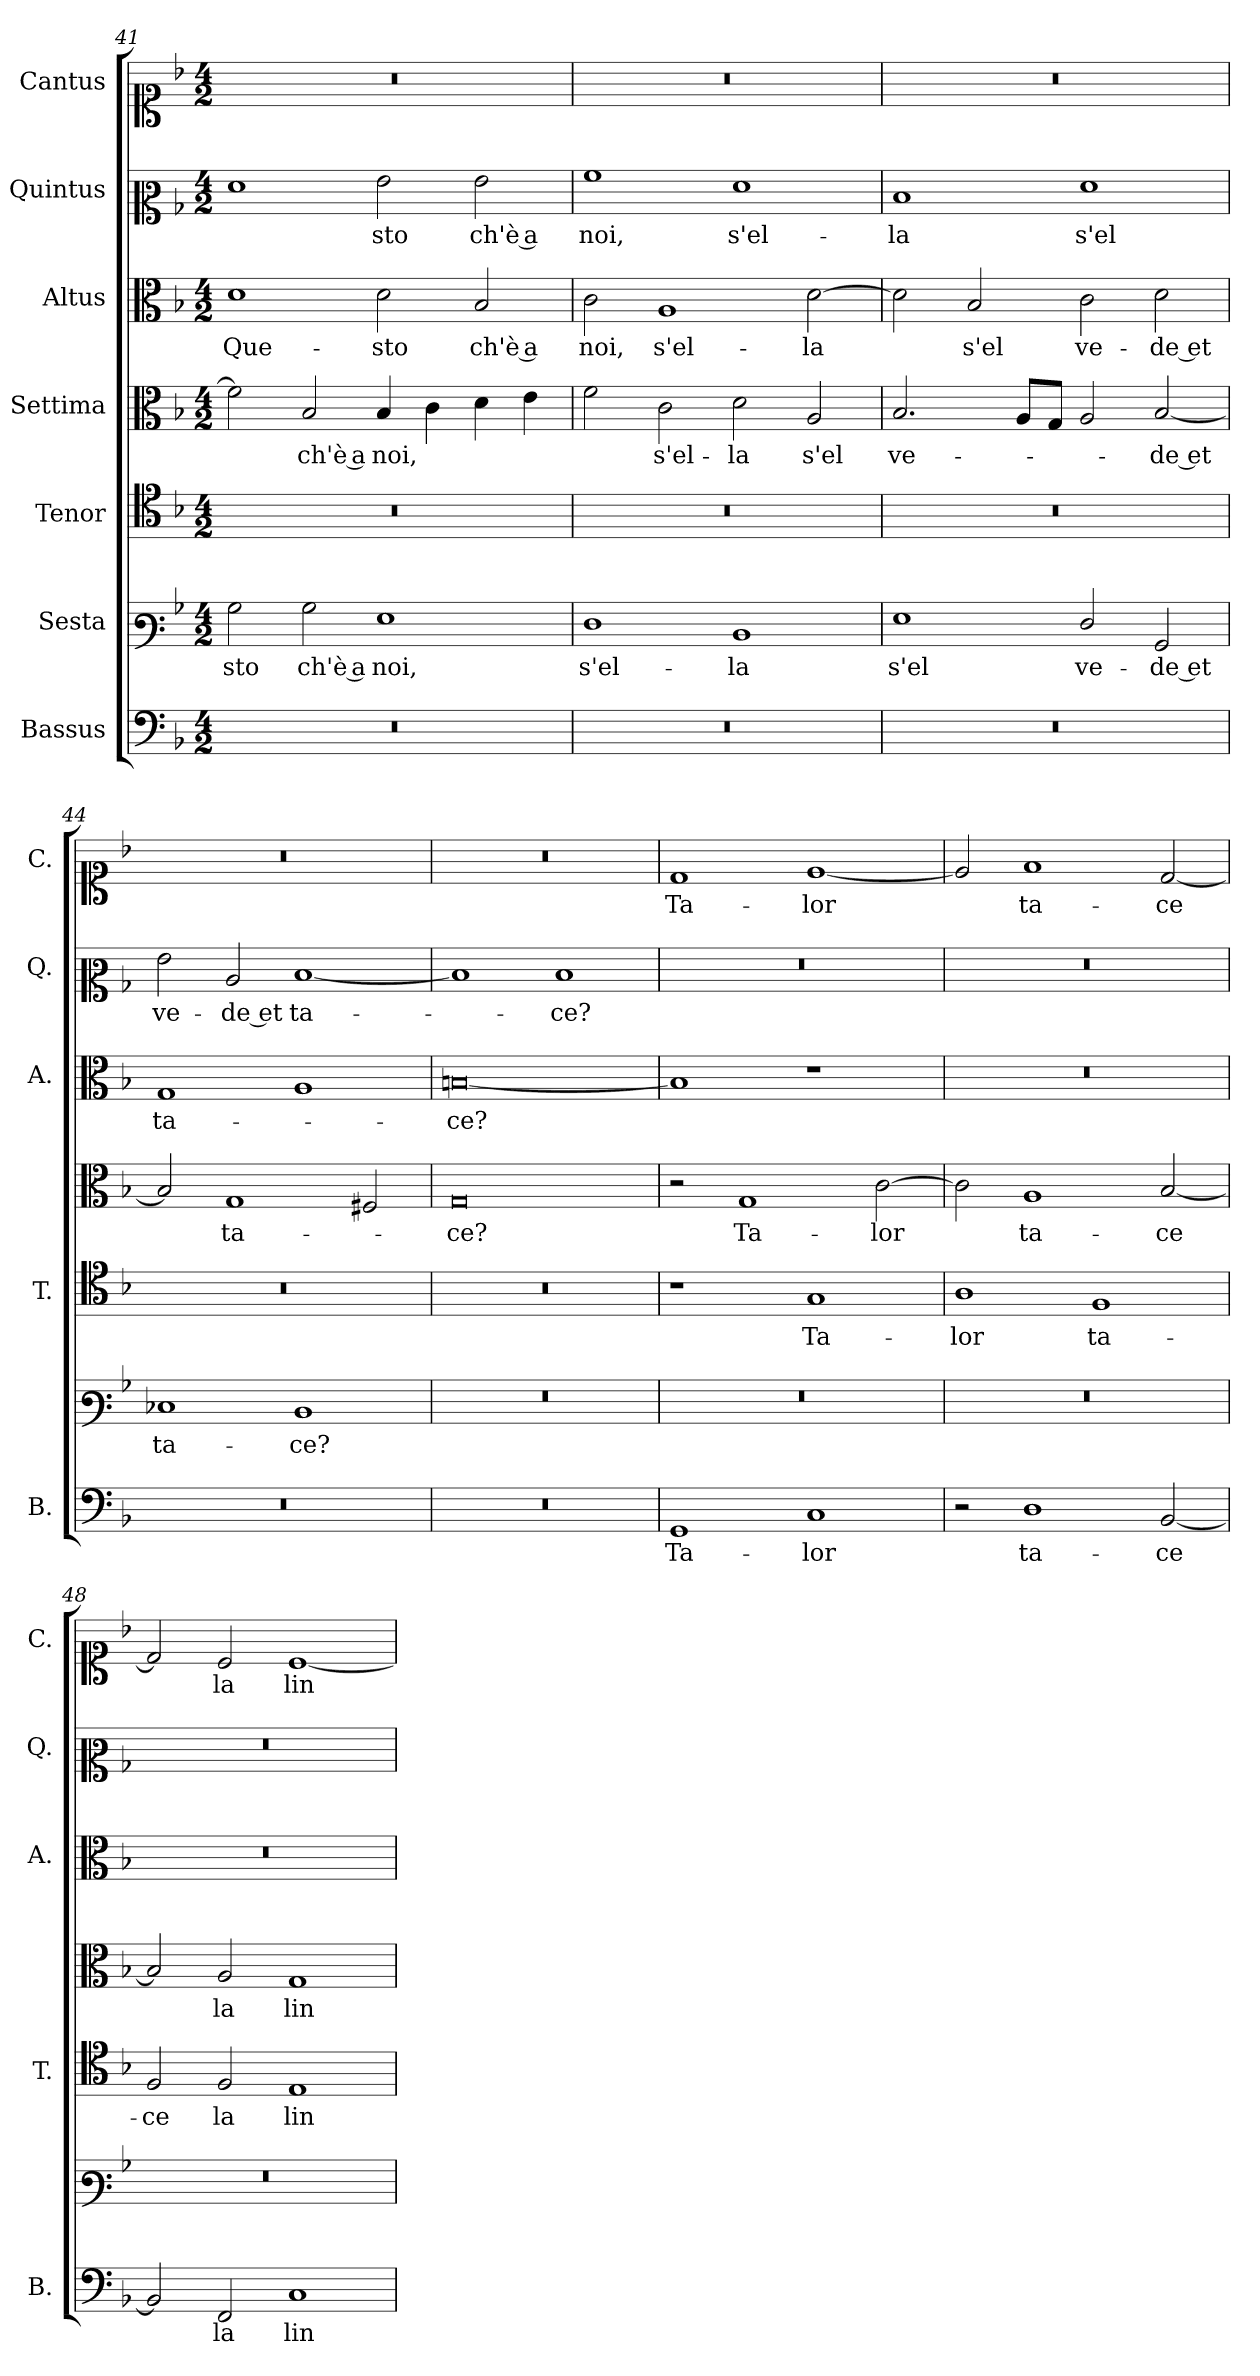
**kern	**text	**kern	**text	**kern	**text	**kern	**text	**kern	**text	**kern	**text	**kern	**text
*part7	*part7	*part6	*part6	*part5	*part5	*part4	*part4	*part3	*part3	*part2	*part2	*part1	*part1
*staff7	*staff7	*staff6	*staff6	*staff5	*staff5	*staff4	*staff4	*staff3	*staff3	*staff2	*staff2	*staff1	*staff1
*I"Bassus	*	*I"Sesta	*	*I"Tenor	*	*I"Settima	*	*I"Altus	*	*I"Quintus	*	*I"Cantus	*
*I'B.	*	*	*	*I'T.	*	*	*	*I'A.	*	*I'Q.	*	*I'C.	*
!!LO:PB:g=z
*clefF4	*	*clefF3	*	*clefC4	*	*clefC3	*	*clefC3	*	*clefC2	*	*clefC1	*
*k[b-]	*	*k[b-]	*	*k[b-]	*	*k[b-]	*	*k[b-]	*	*k[b-]	*	*k[b-]	*
*M4/2	*	*M4/2	*	*M4/2	*	*M4/2	*	*M4/2	*	*M4/2	*	*M4/2	*
=41	=41	=41	=41	=41	=41	=41	=41	=41	=41	=41	=41	=41	=41
!	!	!	!LO:LY:b	!	!	!	!	!	!LO:LY:b	!	!	!	!
0r	.	2B-\	-sto	0r	.	2f\]	.	1d	Que-	1f	.	0r	.
!	!	!	!LO:LY:b	!	!	!	!LO:LY:b	!	!	!	!	!	!
.	.	2B-\	ch'è a	.	.	2B-/	ch'è a	.	.	.	.	.	.
!	!	!	!LO:LY:b	!	!	!	!LO:LY:b	!	!LO:LY:b	!	!LO:LY:b	!	!
.	.	1G	noi,	.	.	4B-/	noi,	2d\	-sto	2g\	-sto	.	.
.	.	.	.	.	.	4c\	.	.	.	.	.	.	.
!	!	!	!	!	!	!	!	!	!LO:LY:b	!	!LO:LY:b	!	!
.	.	.	.	.	.	4d\	.	2B-/	ch'è a	2g\	ch'è a	.	.
.	.	.	.	.	.	4e\	.	.	.	.	.	.	.
=42	=42	=42	=42	=42	=42	=42	=42	=42	=42	=42	=42	=42	=42
!	!	!	!LO:LY:b	!	!	!	!	!	!LO:LY:b	!	!LO:LY:b	!	!
0r	.	1F	s'el-	0r	.	2f\	.	2c\	noi,	1a	noi,	0r	.
!	!	!	!	!	!	!	!LO:LY:b	!	!LO:LY:b	!	!	!	!
.	.	.	.	.	.	2c\	s'el-	1A	s'el-	.	.	.	.
!	!	!	!LO:LY:b	!	!	!	!LO:LY:b	!	!	!	!LO:LY:b	!	!
.	.	1D	-la	.	.	2d\	-la	.	.	1f	s'el-	.	.
!	!	!	!	!	!	!	!LO:LY:b	!	!LO:LY:b	!	!	!	!
.	.	.	.	.	.	2A/	s'el	[2d\	-la	.	.	.	.
=43	=43	=43	=43	=43	=43	=43	=43	=43	=43	=43	=43	=43	=43
!	!	!	!LO:LY:b	!	!	!	!LO:LY:b	!	!	!	!LO:LY:b	!	!
0r	.	1G	s'el	0r	.	2.B-/	ve-	2d\]	.	1d	-la	0r	.
!	!	!	!	!	!	!	!	!	!LO:LY:b	!	!	!	!
.	.	.	.	.	.	.	.	2B-/	s'el	.	.	.	.
.	.	.	.	.	.	8A/L	.	.	.	.	.	.	.
.	.	.	.	.	.	8G/J	.	.	.	.	.	.	.
!	!	!	!LO:LY:b	!	!	!	!	!	!LO:LY:b	!	!LO:LY:b	!	!
.	.	2F/	ve-	.	.	2A/	.	2c\	ve-	1f	s'el	.	.
!	!	!	!LO:LY:b	!	!	!	!LO:LY:b	!	!LO:LY:b	!	!	!	!
.	.	2BB-/	-de et	.	.	[2B-/	-de et	2d\	-de et	.	.	.	.
=44	=44	=44	=44	=44	=44	=44	=44	=44	=44	=44	=44	=44	=44
!	!	!	!LO:LY:b	!	!	!	!	!	!LO:LY:b	!	!LO:LY:b	!	!
0r	.	1E-X	ta-	0r	.	2B-/]	.	1G	ta-	2g\	ve-	0r	.
!	!	!	!	!	!	!	!LO:LY:b	!	!	!	!LO:LY:b	!	!
.	.	.	.	.	.	1G	ta-	.	.	2c/	-de et	.	.
!	!	!	!LO:LY:b	!	!	!	!	!	!	!	!LO:LY:b	!	!
.	.	1D	-ce?	.	.	.	.	1A	.	[1d	ta-	.	.
.	.	.	.	.	.	2F#X/	.	.	.	.	.	.	.
=45	=45	=45	=45	=45	=45	=45	=45	=45	=45	=45	=45	=45	=45
!	!	!	!	!	!	!	!LO:LY:b	!	!LO:LY:b	!	!	!	!
0r	.	0r	.	0r	.	0G	ce?	[0Bn	-ce?	1d]	.	0r	.
!	!	!	!	!	!	!	!	!	!	!	!LO:LY:b	!	!
.	.	.	.	.	.	.	.	.	.	1d	-ce?	.	.
=46	=46	=46	=46	=46	=46	=46	=46	=46	=46	=46	=46	=46	=46
!	!LO:LY:b	!	!	!	!	!	!	!	!	!	!	!	!LO:LY:b
1GG	Ta-	0r	.	1r	.	2r	.	1B]	.	0r	.	1d	Ta-
!	!	!	!	!	!	!	!LO:LY:b	!	!	!	!	!	!
.	.	.	.	.	.	1G	-Ta-	.	.	.	.	.	.
!	!LO:LY:b	!	!	!	!LO:LY:b	!	!	!	!	!	!	!	!LO:LY:b
1C	-lor	.	.	1G	Ta-	.	.	1r	.	.	.	[1e	-lor
!	!	!	!	!	!	!	!LO:LY:b	!	!	!	!	!	!
.	.	.	.	.	.	[2c\	-lor	.	.	.	.	.	.
=47	=47	=47	=47	=47	=47	=47	=47	=47	=47	=47	=47	=47	=47
!	!	!	!	!	!LO:LY:b	!	!	!	!	!	!	!	!
2r	.	0r	.	1A	-lor	2c\]	.	0r	.	0r	.	2e/]	.
!	!LO:LY:b	!	!	!	!	!	!LO:LY:b	!	!	!	!	!	!LO:LY:b
1D	ta-	.	.	.	.	1A	ta-	.	.	.	.	1f	ta-
!	!	!	!	!	!LO:LY:b	!	!	!	!	!	!	!	!
.	.	.	.	1F	ta-	.	.	.	.	.	.	.	.
!	!LO:LY:b	!	!	!	!	!	!LO:LY:b	!	!	!	!	!	!LO:LY:b
[2BB-/	-ce	.	.	.	.	[2B-/	-ce	.	.	.	.	[2d/	-ce
!!LO:LB:g=z
=48	=48	=48	=48	=48	=48	=48	=48	=48	=48	=48	=48	=48	=48
!	!	!	!	!	!LO:LY:b	!	!	!	!	!	!	!	!
2BB-/]	.	0r	.	2F/	-ce	2B-/]	.	0r	.	0r	.	2d/]	.
!	!LO:LY:b	!	!	!	!LO:LY:b	!	!LO:LY:b	!	!	!	!	!	!LO:LY:b
2FF/	la	.	.	2F/	la	2A/	la	.	.	.	.	2c/	la
!	!LO:LY:b	!	!	!	!LO:LY:b	!	!LO:LY:b	!	!	!	!	!	!LO:LY:b
1C	lin-	.	.	1E	lin-	1G	lin-	.	.	.	.	[1c	lin-
=	=	=	=	=	=	=	=	=	=	=	=	=	=
*-	*-	*-	*-	*-	*-	*-	*-	*-	*-	*-	*-	*-	*-
